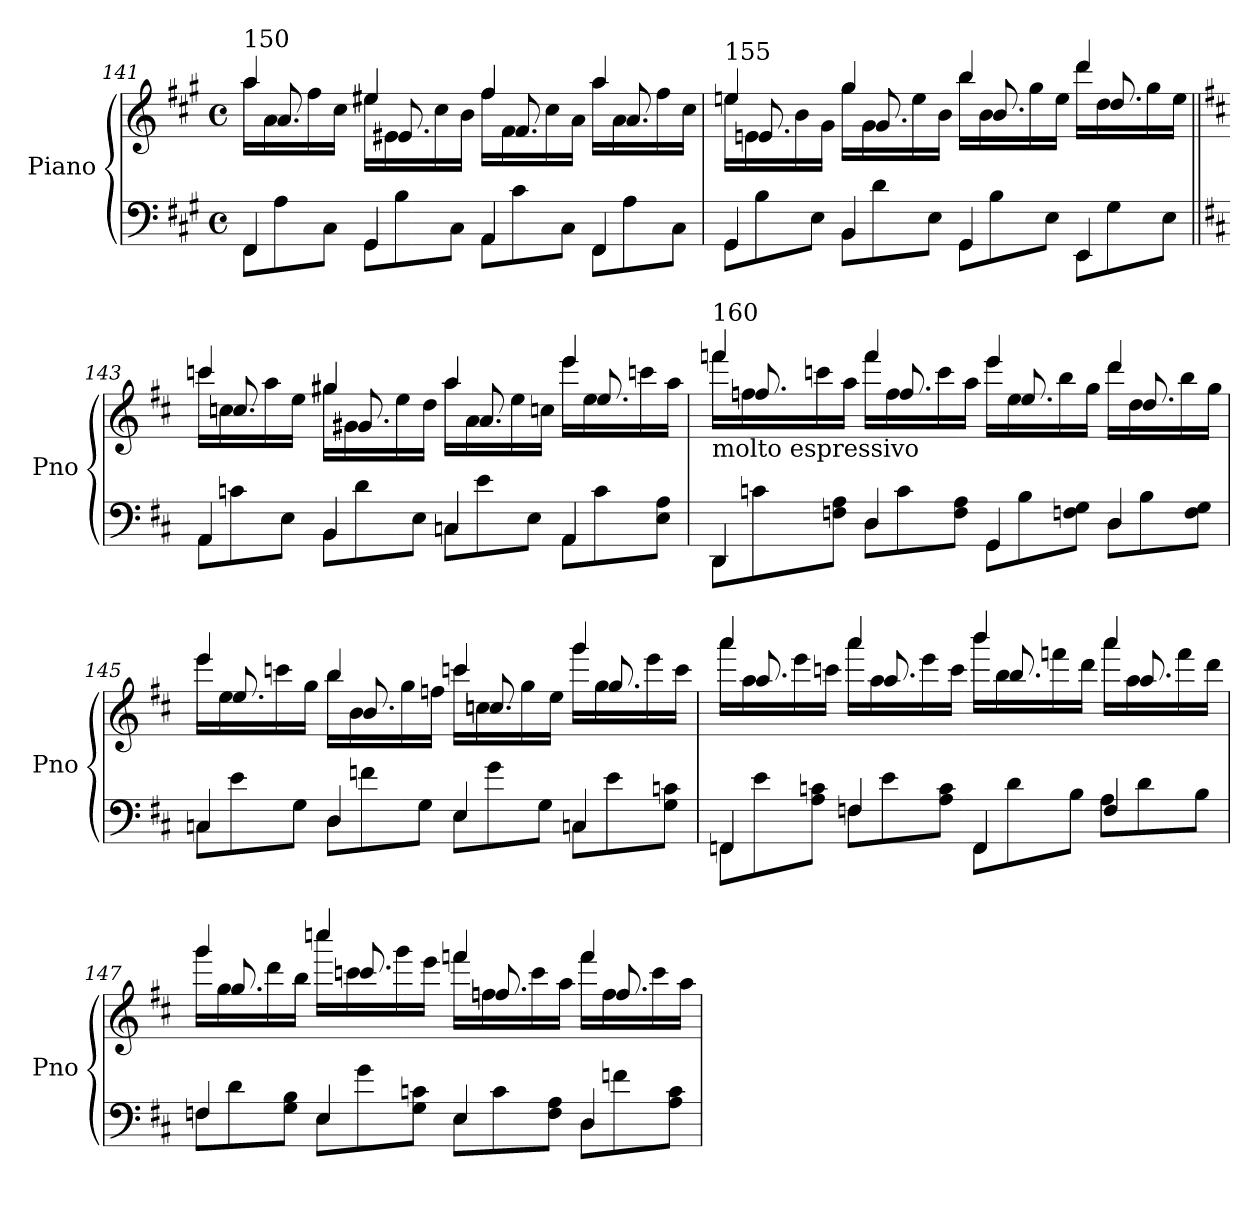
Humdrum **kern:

**kern	**kern
*part1	*part1
*staff2	*staff1
*I"Piano	*
*I'Pno	*
*clefF4	*clefG2
*k[f#c#g#]	*k[f#c#g#]
*A:	*A:
*M4/4	*M4/4
*met(c)	*met(c)
=141	=141
*^	*
*	*Xtuplet	*
*	*	*^
*	*	*	*^
!	!	!LO:TX:a:t=150	!	!
4FF#/	12FF#\L	4aa/	16aa\LL	16ryy
.	.	.	16a\	8.a/
.	12A\	.	.	.
.	.	.	16ff#\	.
.	12C#\J	.	.	.
.	.	.	16cc#\JJ	.
4GG#/	12GG#\L	4ee#X/	16ee#\LL	16ryy
.	.	.	16e#\	8.e#X/
.	12B\	.	.	.
.	.	.	16cc#\	.
.	12C#\J	.	.	.
.	.	.	16b\JJ	.
4AA/	12AA\L	4ff#/	16ff#\LL	16ryy
.	.	.	16f#\	8.f#/
.	12c#\	.	.	.
.	.	.	16cc#\	.
.	12C#\J	.	.	.
.	.	.	16a\JJ	.
4FF#/	12FF#\L	4aa/	16aa\LL	16ryy
.	.	.	16a\	8.a/
.	12A\	.	.	.
.	.	.	16ff#\	.
.	12C#\J	.	.	.
.	.	.	16cc#\JJ	.
!!LO:LB:g=z	!!	!!
=142	=142	=142	=142	=142
!	!	!LO:TX:a:t=155	!	!
4GG#/	12GG#\L	4een/	16ee\LL	16ryy
.	.	.	16e\	8.en/
.	12B\	.	.	.
.	.	.	16b\	.
.	12E\J	.	.	.
.	.	.	16g#\JJ	.
4BB/	12BB\L	4gg#/	16gg#\LL	16ryy
.	.	.	16g#\	8.g#/
.	12d\	.	.	.
.	.	.	16ee\	.
.	12E\J	.	.	.
.	.	.	16b\JJ	.
4GG#/	12GG#\L	4bb/	16bb\LL	16ryy
.	.	.	16b\	8.b/
.	12B\	.	.	.
.	.	.	16gg#\	.
.	12E\J	.	.	.
.	.	.	16ee\JJ	.
4EE/	12EE\L	4ddd/	16ddd\LL	16ryy
.	.	.	16dd\	8.dd/
.	12G#\	.	.	.
.	.	.	16gg#\	.
.	12E\J	.	.	.
.	.	.	16ee\JJ	.
=143||	=143||	=143||	=143||	=143||
*k[f#c#]	*	*k[f#c#]	*	*
*D:	*	*D:	*	*
4AA/	12AA\L	4cccn/	16ccc\LL	16ryy
.	.	.	16cc\	8.ccn/
.	12cn\	.	.	.
.	.	.	16aa\	.
.	12E\J	.	.	.
.	.	.	16ee\JJ	.
4BB/	12BB\L	4gg#X/	16gg#\LL	16ryy
.	.	.	16g#\	8.g#X/
.	12d\	.	.	.
.	.	.	16ee\	.
.	12E\J	.	.	.
.	.	.	16dd\JJ	.
4Cn/	12C\L	4aa/	16aa\LL	16ryy
.	.	.	16a\	8.a/
.	12e\	.	.	.
.	.	.	16ee\	.
.	12E\J	.	.	.
.	.	.	16ccn\JJ	.
4AA/	12AA\L	4eee/	16eee\LL	16ryy
.	.	.	16ee\	8.ee/
.	12c\	.	.	.
.	.	.	16cccn\	.
.	12E\ 12A\J	.	.	.
.	.	.	16aa\JJ	.
!!LO:LB:g=z	!!	!!
=144	=144	=144	=144	=144
!	!	!LO:TX:a:t=160	!	!
!	!	!LO:TX:b:t=molto espressivo	!	!
4DD/	12DD\L	4fffn/	16fff\LL	16ryy
.	.	.	16ff\	8.ffn/
.	12cn\	.	.	.
.	.	.	16cccn\	.
.	12Fn\ 12A\J	.	.	.
.	.	.	16aa\JJ	.
4D/	12D\L	4fff/	16fff\LL	16ryy
.	.	.	16ff\	8.ff/
.	12c\	.	.	.
.	.	.	16ccc\	.
.	12F\ 12A\J	.	.	.
.	.	.	16aa\JJ	.
4GG/	12GG\L	4eee/	16eee\LL	16ryy
.	.	.	16ee\	8.ee/
.	12B\	.	.	.
.	.	.	16bb\	.
.	12Fn\ 12G\J	.	.	.
.	.	.	16gg\JJ	.
4D/	12D\L	4ddd/	16ddd\LL	16ryy
.	.	.	16dd\	8.dd/
.	12B\	.	.	.
.	.	.	16bb\	.
.	12F\ 12G\J	.	.	.
.	.	.	16gg\JJ	.
=145	=145	=145	=145	=145
4Cn/	12C\L	4eee/	16eee\LL	16ryy
.	.	.	16ee\	8.ee/
.	12e\	.	.	.
.	.	.	16cccn\	.
.	12G\J	.	.	.
.	.	.	16gg\JJ	.
4D/	12D\L	4bb/	16bb\LL	16ryy
.	.	.	16b\	8.b/
.	12fn\	.	.	.
.	.	.	16gg\	.
.	12G\J	.	.	.
.	.	.	16ffn\JJ	.
4E/	12E\L	4cccn/	16ccc\LL	16ryy
.	.	.	16cc\	8.ccn/
.	12g\	.	.	.
.	.	.	16gg\	.
.	12G\J	.	.	.
.	.	.	16ee\JJ	.
4Cn/	12C\L	4ggg/	16ggg\LL	16ryy
.	.	.	16gg\	8.gg/
.	12e\	.	.	.
.	.	.	16eee\	.
.	12G\ 12cn\J	.	.	.
.	.	.	16ccc\JJ	.
!!LO:LB:g=z	!!	!!
=146	=146	=146	=146	=146
4FFn/	12FF\L	4aaa/	16aaa\LL	16ryy
.	.	.	16aa\	8.aa/
.	12e\	.	.	.
.	.	.	16eee\	.
.	12A\ 12cn\J	.	.	.
.	.	.	16cccn\JJ	.
4Fn/	12F\L	4aaa/	16aaa\LL	16ryy
.	.	.	16aa\	8.aa/
.	12e\	.	.	.
.	.	.	16eee\	.
.	12A\ 12c\J	.	.	.
.	.	.	16ccc\JJ	.
4FF/	12FF\L	4bbb/	16bbb\LL	16ryy
.	.	.	16bb\	8.bb/
.	12d\	.	.	.
.	.	.	16fffn\	.
.	12B\J	.	.	.
.	.	.	16ddd\JJ	.
4F/	12A\L	4aaa/	16aaa\LL	16ryy
.	.	.	16aa\	8.aa/
.	12d\	.	.	.
.	.	.	16fff\	.
.	12B\J	.	.	.
.	.	.	16ddd\JJ	.
=147	=147	=147	=147	=147
4Fn/	12F\L	4ggg/	16ggg\LL	16ryy
.	.	.	16gg\	8.gg/
.	12d\	.	.	.
.	.	.	16ddd\	.
.	12G\ 12B\J	.	.	.
.	.	.	16bb\JJ	.
4E/	12E\L	4ccccn/	16cccc\LL	16ryy
.	.	.	16ccc\	8.cccn/
.	12g\	.	.	.
.	.	.	16ggg\	.
.	12G\ 12cn\J	.	.	.
.	.	.	16eee\JJ	.
4E/	12E\L	4fffn/	16fff\LL	16ryy
.	.	.	16ff\	8.ffn/
.	12c\	.	.	.
.	.	.	16ccc\	.
.	12F\ 12A\J	.	.	.
.	.	.	16aa\JJ	.
4D/	12D\L	4fff/	16fff\LL	16ryy
.	.	.	16ff\	8.ff/
.	12fn\	.	.	.
.	.	.	16ccc\	.
.	12A\ 12c\J	.	.	.
.	.	.	16aa\JJ	.
*v	*v	*	*	*
*	*v	*v	*v
=	=
*-	*-
